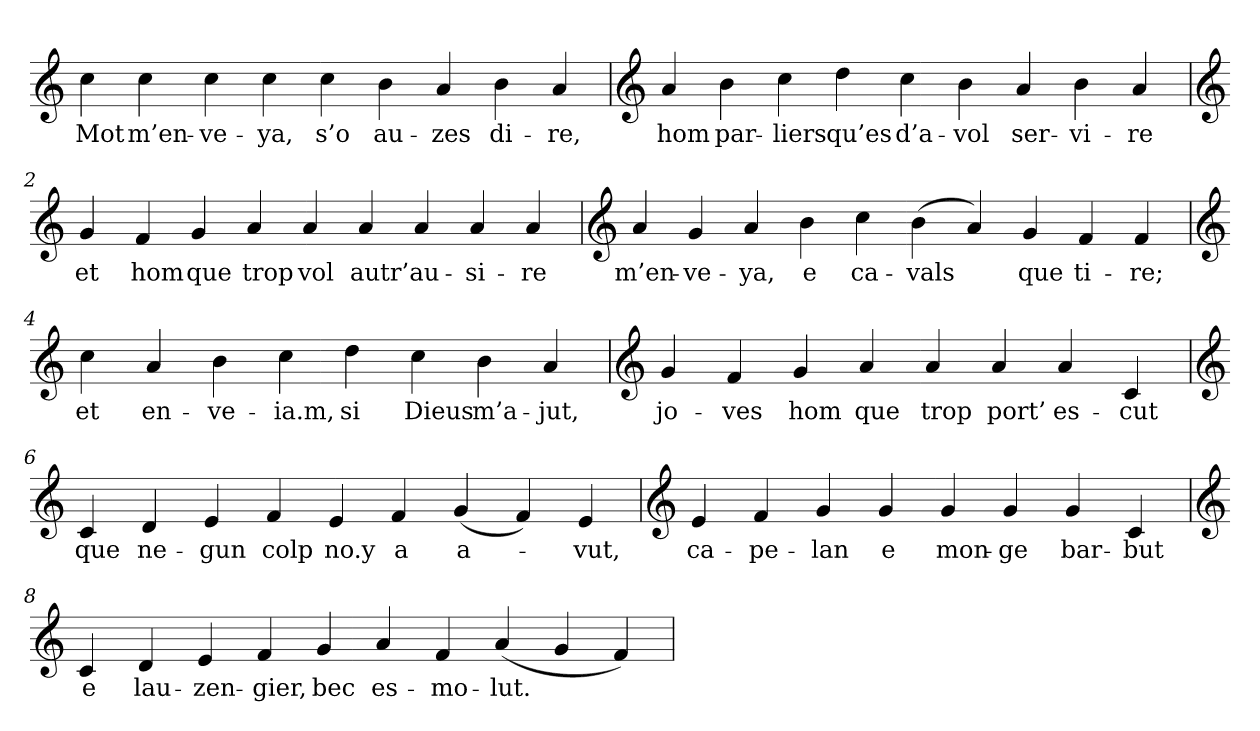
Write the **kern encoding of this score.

**kern	**text
*part1	*part1
*staff1	*staff1
*clefG2	*
=	=
4cc	Mot
4cc	m’en-
4cc	-ve-
4cc	-ya,
4cc	s’o
4b	au-
4a	-zes
4b	di-
4a	-re,
=1	=1
*clefG2	*
4a	hom
4b	par-
4cc	-liers
4dd	qu’es
4cc	d’a-
4b	-vol
4a	ser-
4b	-vi-
4a	-re
=2	=2
*clefG2	*
4g	et
4f	hom
4g	que
4a	trop
4a	vol
4a	autr’
4a	au-
4a	-si-
4a	-re
=3	=3
*clefG2	*
4a	m’en-
4g	-ve-
4a	-ya,
4b	e
4cc	ca-
(4b	-vals
4a)	.
4g	que
4f	ti-
4f	-re;
=4	=4
*clefG2	*
4cc	et
4a	en-
4b	-ve-
4cc	-ia.m,
4dd	si
4cc	Dieus
4b	m’a-
4a	-jut,
=5	=5
*clefG2	*
4g	jo-
4f	-ves
4g	hom
4a	que
4a	trop
4a	port’
4a	es-
4c	-cut
=6	=6
*clefG2	*
4c	que
4d	ne-
4e	-gun
4f	colp
4e	no.y
4f	a
(4g	a-
4f)	.
4e	-vut,
=7	=7
*clefG2	*
4e	ca-
4f	-pe-
4g	-lan
4g	e
4g	mon-
4g	-ge
4g	bar-
4c	-but
=8	=8
*clefG2	*
4c	e
4d	lau-
4e	-zen-
4f	-gier,
4g	bec
4a	es-
4f	-mo-
(4a	-lut.
4g	.
4f)	.
=	=
*-	*-
